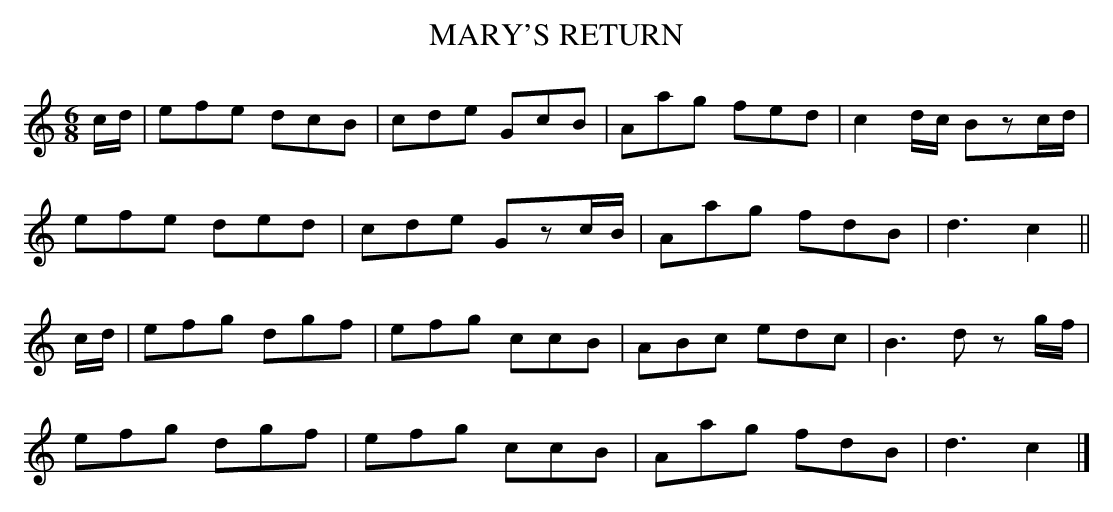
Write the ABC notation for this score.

X:1
T:MARY'S RETURN
Y:"cheerfully"
M:6/8
L:1/8
K:C
c/d/|efe dcB|cde GcB|Aag fed|c2d/c/ Bzc/d/|
efe ded|cde Gzc/B/|Aag fdB|d3 c2||
c/d/|efg dgf|efg ccB|ABc edc|B3d zg/f/|
efg dgf|efg ccB|Aag fdB|d3 c2|]
